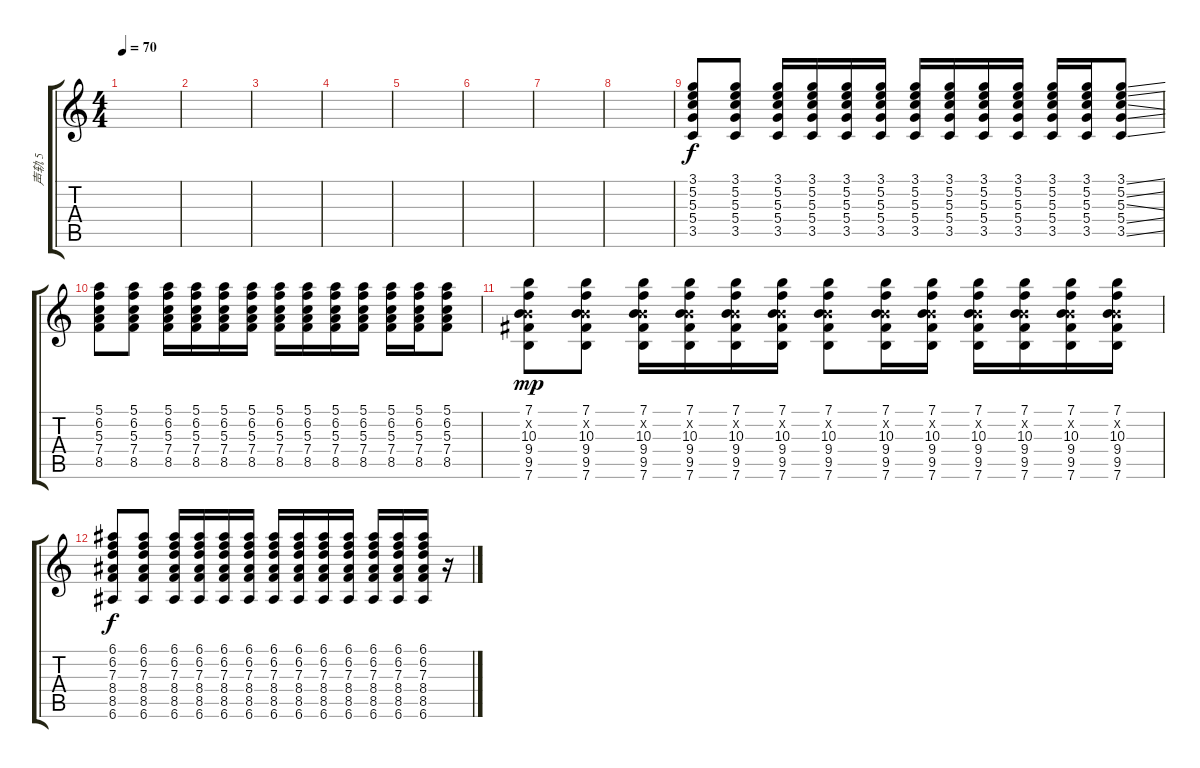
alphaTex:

\track ("声轨 5" "声轨 5") {instrument overdrivenguitar}
\staff {score tabs}
\tuning (E4 B3 G3 D3 A2 E2) {hide}
\ts (4 4)
\tempo 70
\clef g2
\ks c
|
|
|
|
|
|
|
|
(3.1 5.2 5.3 5.4 3.5).8 (3.1 5.2 5.3 5.4 3.5).8 (3.1 5.2 5.3 5.4 3.5).16 (3.1 5.2 5.3 5.4 3.5).16 (3.1 5.2 5.3 5.4 3.5).16 (3.1 5.2 5.3 5.4 3.5).16 (3.1 5.2 5.3 5.4 3.5).16 (3.1 5.2 5.3 5.4 3.5).16 (3.1 5.2 5.3 5.4 3.5).16 (3.1 5.2 5.3 5.4 3.5).16 (3.1 5.2 5.3 5.4 3.5).16 (3.1 5.2 5.3 5.4 3.5).16 (3.1{ss} 5.2{ss} 5.3{ss} 5.4{ss} 3.5{ss}).8 |
(5.1 6.2 5.3 7.4 8.5).8 (5.1 6.2 5.3 7.4 8.5).8 (5.1 6.2 5.3 7.4 8.5).16 (5.1 6.2 5.3 7.4 8.5).16 (5.1 6.2 5.3 7.4 8.5).16 (5.1 6.2 5.3 7.4 8.5).16 (5.1 6.2 5.3 7.4 8.5).16 (5.1 6.2 5.3 7.4 8.5).16 (5.1 6.2 5.3 7.4 8.5).16 (5.1 6.2 5.3 7.4 8.5).16 (5.1 6.2 5.3 7.4 8.5).16 (5.1 6.2 5.3 7.4 8.5).16 (5.1 6.2 5.3 7.4 8.5).8 |
(7.1 0.2{x} 10.3 9.4 9.5 7.6).8{dy mp} (7.1 0.2{x} 10.3 9.4 9.5 7.6).8 (7.1 0.2{x} 10.3 9.4 9.5 7.6).16 (7.1 0.2{x} 10.3 9.4 9.5 7.6).16 (7.1 0.2{x} 10.3 9.4 9.5 7.6).16 (7.1 0.2{x} 10.3 9.4 9.5 7.6).16 (7.1 0.2{x} 10.3 9.4 9.5 7.6).8 (7.1 0.2{x} 10.3 9.4 9.5 7.6).16 (7.1 0.2{x} 10.3 9.4 9.5 7.6).16 (7.1 0.2{x} 10.3 9.4 9.5 7.6).16 (7.1 0.2{x} 10.3 9.4 9.5 7.6).16 (7.1 0.2{x} 10.3 9.4 9.5 7.6).16 (7.1 0.2{x} 10.3 9.4 9.5 7.6).16 |
(6.1 6.2 7.3 8.4 8.5 6.6).8{dy f} (6.1 6.2 7.3 8.4 8.5 6.6).8 (6.1 6.2 7.3 8.4 8.5 6.6).16 (6.1 6.2 7.3 8.4 8.5 6.6).16 (6.1 6.2 7.3 8.4 8.5 6.6).16 (6.1 6.2 7.3 8.4 8.5 6.6).16 (6.1 6.2 7.3 8.4 8.5 6.6).16 (6.1 6.2 7.3 8.4 8.5 6.6).16 (6.1 6.2 7.3 8.4 8.5 6.6).16 (6.1 6.2 7.3 8.4 8.5 6.6).16 (6.1 6.2 7.3 8.4 8.5 6.6).16 (6.1 6.2 7.3 8.4 8.5 6.6).16 (6.1 6.2 7.3 8.4 8.5 6.6).16 r.16
